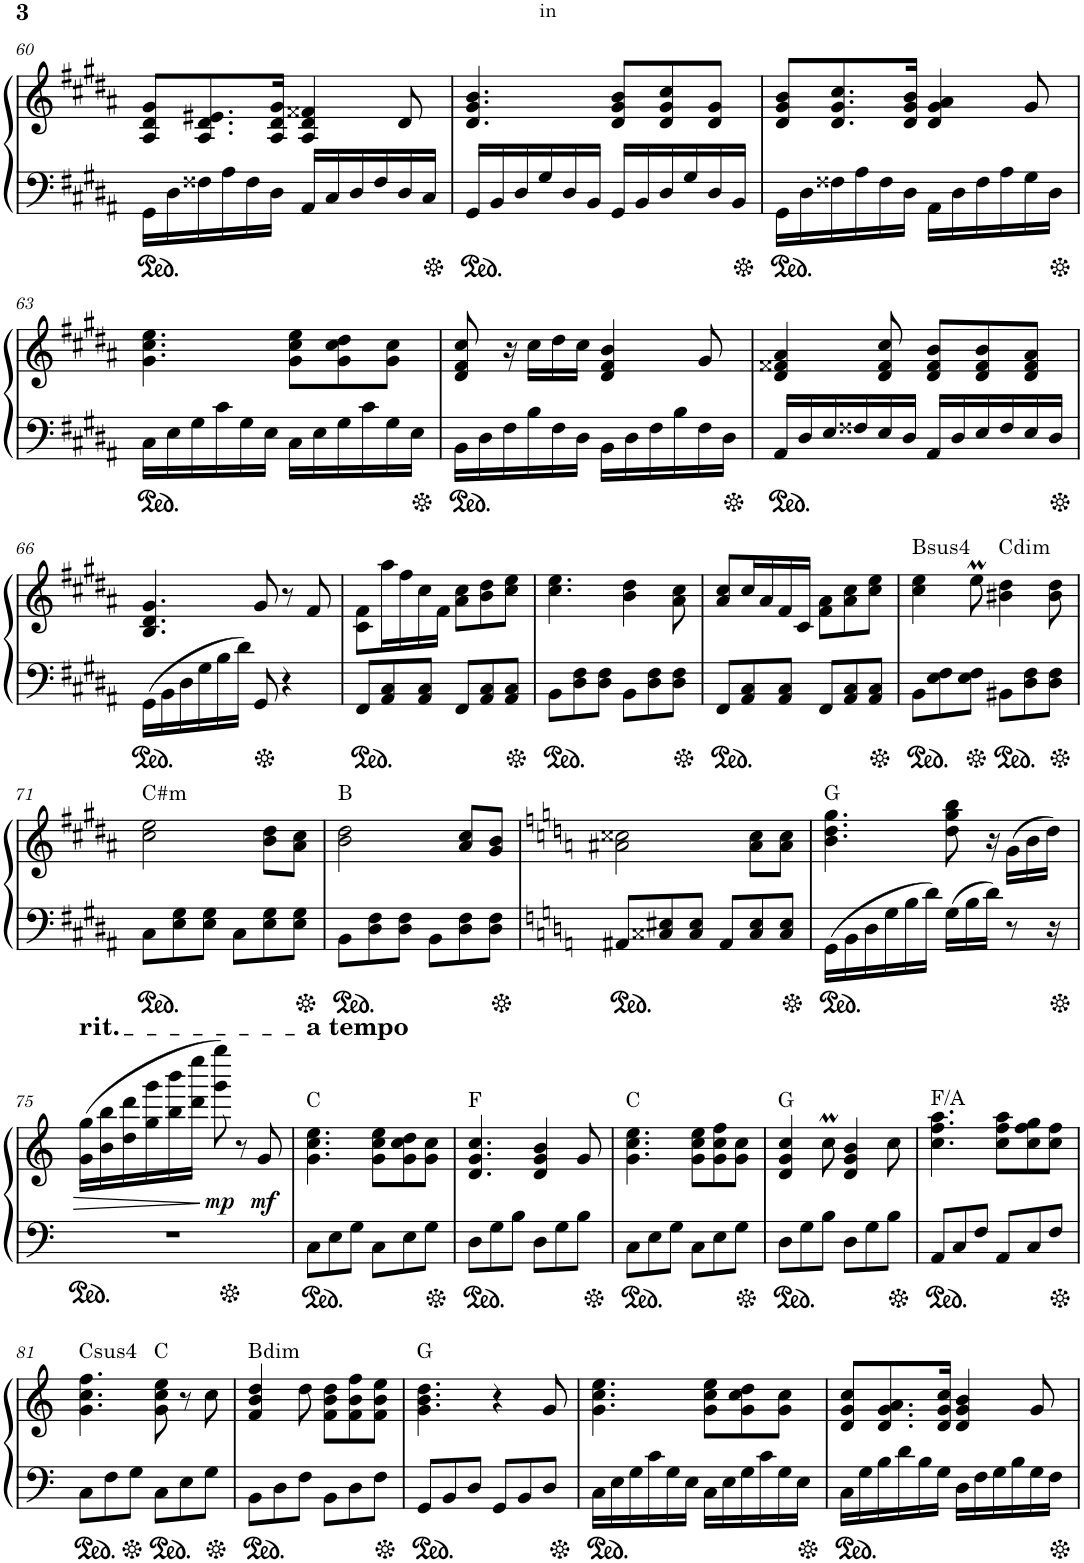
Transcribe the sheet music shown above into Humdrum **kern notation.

**kern	**kern	**dynam
*part1	*part1	*part1
*staff2	*staff1	*staff1/2
*I"Piano	*	*
*I'Pno.	*	*
!!LO:PB:g=z
*clefF4	*clefG2	*
*k[f#c#g#d#a#]	*k[f#c#g#d#a#]	*
*M6/8	*M6/8	*
=60	=60	=60
16GG#\LL	8A#/ 8d#/ 8g#/L	.
16D#\	.	.
16F##X\	8.A#/ 8.d#/ 8.e#X/	.
16A#\	.	.
16F##\	.	.
16D#\JJ	16A#/ 16d#/ 16g#/Jk	.
16AA#/LL	4A#/ 4d#/ 4f##X/	.
16C#/	.	.
16D#/	.	.
16F##/	.	.
16D#/	8d#/	.
16C#/JJ	.	.
=61	=61	=61
16GG#/LL	4.d#/ 4.g#/ 4.b/	.
16BB/	.	.
16D#/	.	.
16G#/	.	.
16D#/	.	.
16BB/JJ	.	.
16GG#/LL	8d#/ 8g#/ 8b/L	.
16BB/	.	.
16D#/	8d#/ 8g#/ 8cc#/	.
16G#/	.	.
16D#/	8d#/ 8g#/J	.
16BB/JJ	.	.
=62	=62	=62
16GG#\LL	8d#/ 8g#/ 8b/L	.
16D#\	.	.
16F##X\	8.d#/ 8.g#/ 8.cc#/	.
16A#\	.	.
16F##\	.	.
16D#\JJ	16d#/ 16g#/ 16b/Jk	.
16AA#\LL	4d#/ 4g#/ 4a#/	.
16D#\	.	.
16F##\	.	.
16A#\	.	.
16G#\	8g#/	.
16D#\JJ	.	.
!!LO:LB:g=z
=63	=63	=63
16C#\LL	4.g#\ 4.cc#\ 4.ee\	.
16E\	.	.
16G#\	.	.
16c#\	.	.
16G#\	.	.
16E\JJ	.	.
16C#\LL	8g#\ 8cc#\ 8ee\L	.
16E\	.	.
16G#\	8g#\ 8cc#\ 8dd#\	.
16c#\	.	.
16G#\	8g#\ 8cc#\J	.
16E\JJ	.	.
=64	=64	=64
16BB\LL	8d#/ 8f#/ 8cc#/	.
16D#\	.	.
16F#\	16r	.
16B\	16cc#\LL	.
16F#\	16dd#\	.
16D#\JJ	16cc#\JJ	.
16BB\LL	4d#/ 4f#/ 4b/	.
16D#\	.	.
16F#\	.	.
16B\	.	.
16F#\	8g#/	.
16D#\JJ	.	.
=65	=65	=65
16AA#/LL	4d#/ 4f##X/ 4a#/	.
16D#/	.	.
16E/	.	.
16F##X/	.	.
16E/	8d#/ 8f##/ 8cc#/	.
16D#/JJ	.	.
16AA#/LL	8d#/ 8f##/ 8b/L	.
16D#/	.	.
16E/	8d#/ 8f##/ 8b/	.
16F##/	.	.
16E/	8d#/ 8f##/ 8a#/J	.
16D#/JJ	.	.
!!LO:LB:g=z
=66	=66	=66
16GG#\LL	4.B/ 4.d#/ 4.g#/	.
16BB\	.	.
16D#\	.	.
16G#\	.	.
16B\	.	.
16d#\JJ	.	.
8GG#/	8g#/	.
4r	8r	.
.	8f#/	.
=67	=67	=67
8FF#/L	8c#\ 8f#\L	.
8AA#/ 8C#/	16aa#\L	.
.	16ff#\	.
8AA#/ 8C#/J	16cc#\	.
.	16f#\JJ	.
8FF#/L	8a#\ 8cc#\L	.
8AA#/ 8C#/	8b\ 8dd#\	.
8AA#/ 8C#/J	8cc#\ 8ee\J	.
=68	=68	=68
8BB\L	4.cc#\ 4.ee\	.
8D#\ 8F#\	.	.
8D#\ 8F#\J	.	.
8BB\L	4b\ 4dd#\	.
8D#\ 8F#\	.	.
8D#\ 8F#\J	8a#\ 8cc#\	.
=69	=69	=69
8FF#/L	8a#/ 8cc#/L	.
8AA#/ 8C#/	16cc#/L	.
.	16a#/	.
8AA#/ 8C#/J	16f#/	.
.	16c#/JJ	.
8FF#/L	8f#\ 8a#\L	.
8AA#/ 8C#/	8a#\ 8cc#\	.
8AA#/ 8C#/J	8cc#\ 8ee\J	.
=70	=70	=70
!	!LO:TX:a:t=Bsus4	!
8BB\L	4cc#\ 4ee\	.
8E\ 8F#\	.	.
8E\ 8F#\J	8eeM\	.
!	!LO:TX:a:t=Cdim	!
8BB#X\L	4b#X\ 4dd#\	.
8D#\ 8F#\	.	.
8D#\ 8F#\J	8b#\ 8dd#\	.
!!LO:LB:g=z
=71	=71	=71
!	!LO:TX:a:t=C#m	!
8C#\L	2cc#\ 2ee\	.
8E\ 8G#\	.	.
8E\ 8G#\J	.	.
8C#\L	.	.
8E\ 8G#\	8b\ 8dd#\L	.
8E\ 8G#\J	8a#\ 8cc#\J	.
=72	=72	=72
!	!LO:TX:a:t=B	!
8BB\L	2b\ 2dd#\	.
8D#\ 8F#\	.	.
8D#\ 8F#\J	.	.
8BB\L	.	.
8D#\ 8F#\	8a#/ 8cc#/L	.
8D#\ 8F#\J	8g#/ 8b/J	.
=73	=73	=73
*k[]	*k[]	*
8AA#X/L	2a#X\ 2cc##X\	.
8C##X/ 8E#X/	.	.
8C##/ 8E#/J	.	.
8AA#/L	.	.
8C##/ 8E#/	8a#\ 8cc##\L	.
8C##/ 8E#/J	8a#\ 8cc##\J	.
=74	=74	=74
!	!LO:TX:a:t=G	!
16GG\LL	4.b\ 4.dd\ 4.gg\	.
16BB\	.	.
16D\	.	.
16G\	.	.
16B\	.	.
16d\JJ	.	.
16G\LL	8dd\ 8gg\ 8bb\	.
16B\	.	.
16d\JJ	16r	.
8r	(16g\LL	.
.	16b\	.
16r	16dd\JJ)	.
!!LO:LB:g=z
=75	=75	=75
!	!LO:TX:a:t=rit.	!
!	!	!LO:HP:b
2.r	(16g\ 16gg\LL	>
.	16b\ 16bb\	.
.	16dd\ 16ddd\	.
.	16gg\ 16ggg\	.
.	16bb\ 16bbb\	.
.	16ddd\ 16eeee\JJ	.
!	!	!LO:DY:n=1:b
.	8ggg\ 8gggg\)	] mp
.	8r	.
!	!	!LO:DY:n=2:b
.	8g/	mf
=76	=76	=76
!	!LO:TX:a:t=C	!
!	!LO:TX:a:B:t=a tempo	!
8C\L	4.g\ 4.cc\ 4.ee\	.
8E\	.	.
8G\J	.	.
8C\L	8g\ 8cc\ 8ee\L	.
8E\	8g\ 8cc\ 8dd\	.
8G\J	8g\ 8cc\J	.
=77	=77	=77
!	!LO:TX:a:t=F	!
8D\L	4.d/ 4.g/ 4.cc/	.
8G\	.	.
8B\J	.	.
8D\L	4d/ 4g/ 4b/	.
8G\	.	.
8B\J	8g/	.
=78	=78	=78
!	!LO:TX:a:t=C	!
8C\L	4.g\ 4.cc\ 4.ee\	.
8E\	.	.
8G\J	.	.
8C\L	8g\ 8cc\ 8ee\L	.
8E\	8g\ 8cc\ 8ff\	.
8G\J	8g\ 8cc\J	.
=79	=79	=79
!	!LO:TX:a:t=G	!
8D\L	4d/ 4g/ 4cc/	.
8G\	.	.
8B\J	8ccM\	.
8D\L	4d/ 4g/ 4b/	.
8G\	.	.
8B\J	8cc\	.
=80	=80	=80
!	!LO:TX:a:t=F/A	!
8AA/L	4.cc\ 4.ff\ 4.aa\	.
8C/	.	.
8F/J	.	.
8AA/L	8cc\ 8ff\ 8aa\L	.
8C/	8cc\ 8ff\ 8gg\	.
8F/J	8cc\ 8ff\J	.
!!LO:LB:g=z
=81	=81	=81
!	!LO:TX:a:t=Csus4	!
8C\L	4.g\ 4.cc\ 4.ff\	.
8F\	.	.
8G\J	.	.
!	!LO:TX:a:t=C	!
8C\L	8g\ 8cc\ 8ee\	.
8E\	8r	.
8G\J	8cc\	.
=82	=82	=82
!	!LO:TX:a:t=Bdim	!
8BB\L	4f/ 4b/ 4dd/	.
8D\	.	.
8F\J	8dd\	.
8BB\L	8f\ 8b\ 8dd\L	.
8D\	8f\ 8b\ 8ff\	.
8F\J	8f\ 8b\ 8ee\J	.
=83	=83	=83
!	!LO:TX:a:t=G	!
8GG/L	4.g\ 4.b\ 4.dd\	.
8BB/	.	.
8D/J	.	.
8GG/L	4r	.
8BB/	.	.
8D/J	8g/	.
=84	=84	=84
16C\LL	4.g\ 4.cc\ 4.ee\	.
16E\	.	.
16G\	.	.
16c\	.	.
16G\	.	.
16E\JJ	.	.
16C\LL	8g\ 8cc\ 8ee\L	.
16E\	.	.
16G\	8g\ 8cc\ 8dd\	.
16c\	.	.
16G\	8g\ 8cc\J	.
16E\JJ	.	.
=85	=85	=85
16C\LL	8d/ 8g/ 8cc/L	.
16G\	.	.
16B\	8.d/ 8.g/ 8.a/	.
16d\	.	.
16B\	.	.
16G\JJ	16d/ 16g/ 16cc/Jk	.
16D\LL	4d/ 4g/ 4b/	.
16F\	.	.
16G\	.	.
16B\	.	.
16G\	8g/	.
16F\JJ	.	.
=	=	=
*-	*-	*-
